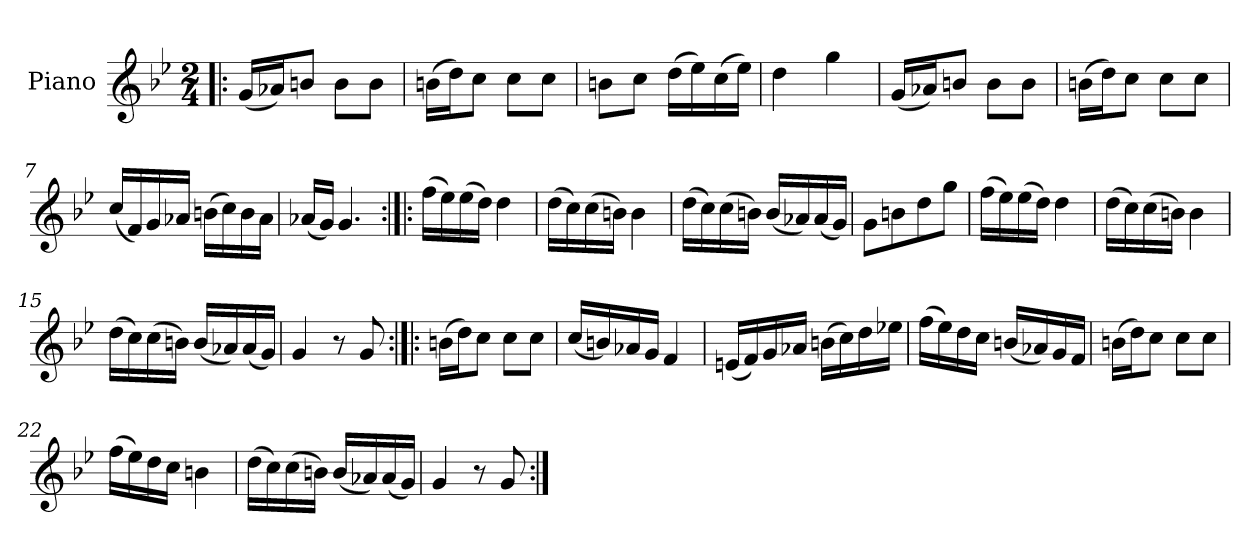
**kern
*part1
*staff1
*I"Piano
*I'Pno.
*clefG2
*k[b-e-]
*C:dor
*M2/4
=1!|:
(<16g/LL
16a-X/J)
8bni/J
8b\L
8b\J
=2
(>16bn\LL
16dd\J)
8cc\J
8cc\L
8cc\J
=3
8bn\L
8cc\J
(>16dd\LL
16ee-\)
(>16cc\
16ee-\JJ)
=4
4dd\
4gg\
!!LO:LB:g=z
=5
(<16g/LL
16a-X/J)
8bn/J
8b\L
8b\J
=6
(>16bn\LL
16dd\J)
8cc\J
8cc\L
8cc\J
=7
(<16cc/LL
16f/)
16g/
16a-X/JJ
(>16bn\LL
16cc\)
16b\
16a-\JJ
=8
(<16a-X/LL
16g/JJ)
4.g/
!!LO:LB:g=z
=9:|!|:
(>16ff\LL
16ee-\)
(>16ee-\
16dd\JJ)
4dd\
=10
(>16dd\LL
16cc\)
(>16cc\
16bn\JJ)
4b\
=11
(>16dd\LL
16cc\)
(>16cc\
16bn\JJ)
(<16b/LL
16a-X/)
(<16a-/
16g/JJ)
=12
8g\L
8bn\
8dd\
8gg\J
!!LO:LB:g=z
=13
(>16ff\LL
16ee-\)
(>16ee-\
16dd\JJ)
4dd\
=14
(>16dd\LL
16cc\)
(>16cc\
16bn\JJ)
4b\
=15
(>16dd\LL
16cc\)
(>16cc\
16bn\JJ)
(<16b/LL
16a-X/)
(<16a-/
16g/JJ)
=16
4g/
8r
8g/
!!LO:LB:g=z
=17:|!|:
(>16bn\LL
16dd\J)
8cc\J
8cc\L
8cc\J
=18
(<16cc/LL
16bn/)
16a-X/
16g/JJ
4f/
=19
(<16en/LL
16f/)
16g/
16a-X/JJ
(>16bn\LL
16cc\)
16dd\
16ee-X\JJ
=20
(>16ff\LL
16ee-\)
16dd\
16cc\JJ
(<16bn/LL
16a-X/)
16g/
16f/JJ
!!LO:LB:g=z
=21
(>16bn\LL
16dd\J)
8cc\J
8cc\L
8cc\J
=22
(>16ff\LL
16ee-\)
16dd\
16cc\JJ
4bn\
=23
(>16dd\LL
16cc\)
(>16cc\
16bn\JJ)
(<16b/LL
16a-X/)
(<16a-/
16g/JJ)
=24
4g/
8r
8g/
=:|!
*-
